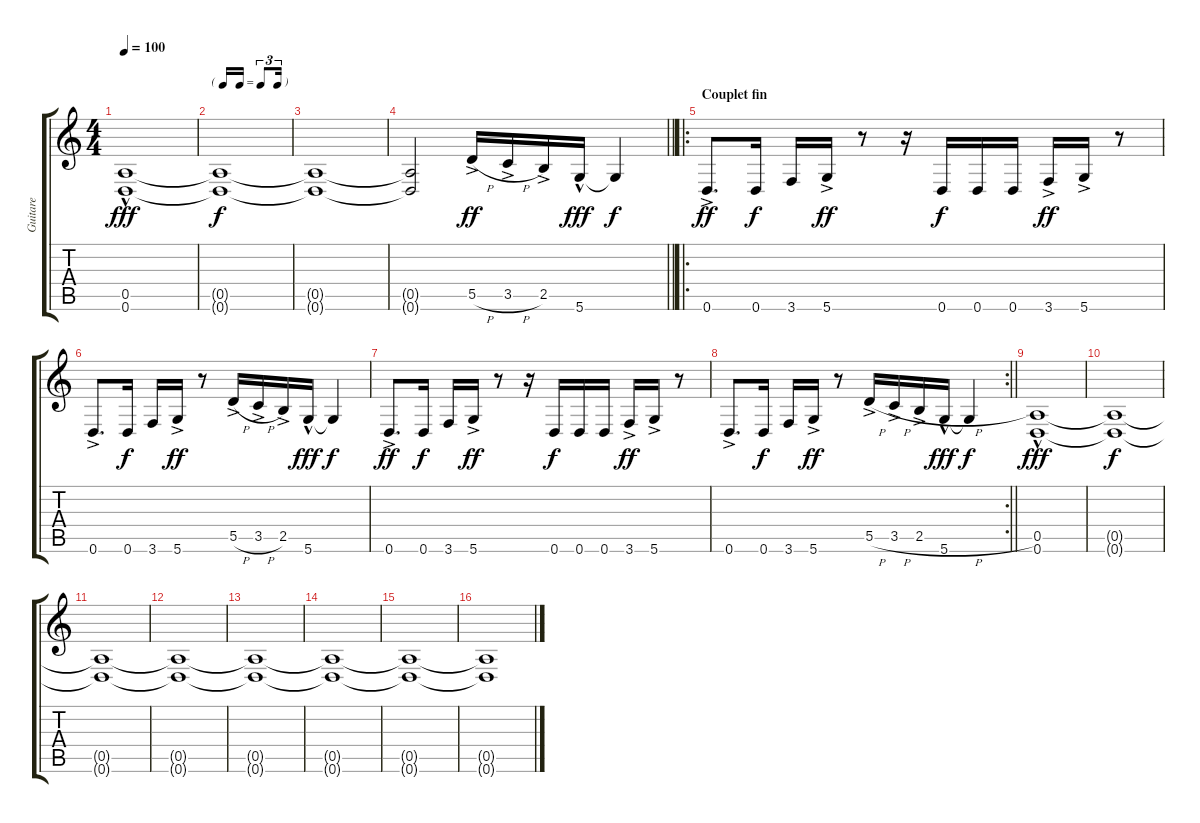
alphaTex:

\track ("Guitare" "Guitare") {instrument overdrivenguitar}
\staff {score tabs}
\tuning (E4 B3 G3 D3 A2 D2) {hide}
\ts (4 4)
\tempo 100
\clef g2
\ks c
(0.5{hac} 0.6{hac}).1{dy fff volume 13} |
\tf triplet16th
(0.5{t} 0.6{t}).1{dy f} |
(0.5{t} 0.6{t}).1 |
\barLineRight lightlight
(0.5{t} 0.6{t}).2 5.5{h ac}.16{dy ff} 3.5{h ac}.16 2.5{ac}.16 5.6{hac}.16{dy fff} 5.6{t}.4{dy f} |
\ro
\section ("" "Couplet fin")
0.6{ac}.8{d dy ff} 0.6.16{dy f} 3.6.16 5.6{ac}.16{dy ff} r.8 r.16 0.6.16{dy f} 0.6.16 0.6.16 3.6{ac}.16{dy ff} 5.6{ac}.16 r.8 |
0.6{ac}.8{d} 0.6.16{dy f} 3.6.16 5.6{ac}.16{dy ff} r.8 5.5{h ac}.16 3.5{h ac}.16 2.5{ac}.16 5.6{hac}.16{dy fff} 5.6{t}.4{dy f} |
0.6{ac}.8{d dy ff} 0.6.16{dy f} 3.6.16 5.6{ac}.16{dy ff} r.8 r.16 0.6.16{dy f} 0.6.16 0.6.16 3.6{ac}.16{dy ff} 5.6{ac}.16 r.8 |
\rc 2
\barLineRight lightlight
0.6{ac}.8{d} 0.6.16{dy f} 3.6.16 5.6{ac}.16{dy ff} r.8 5.5{h ac}.16 3.5{h ac}.16 2.5{h ac}.16 5.6{hac}.16{dy fff} 5.6{t}.4{dy f} |
(0.5{hac} 0.6{hac}).1{dy fff} |
(0.5{t} 0.6{t}).1{dy f} |
(0.5{t} 0.6{t}).1 |
(0.5{t} 0.6{t}).1 |
(0.5{t} 0.6{t}).1 |
(0.5{t} 0.6{t}).1 |
(0.5{t} 0.6{t}).1 |
(0.5{t} 0.6{t}).1
